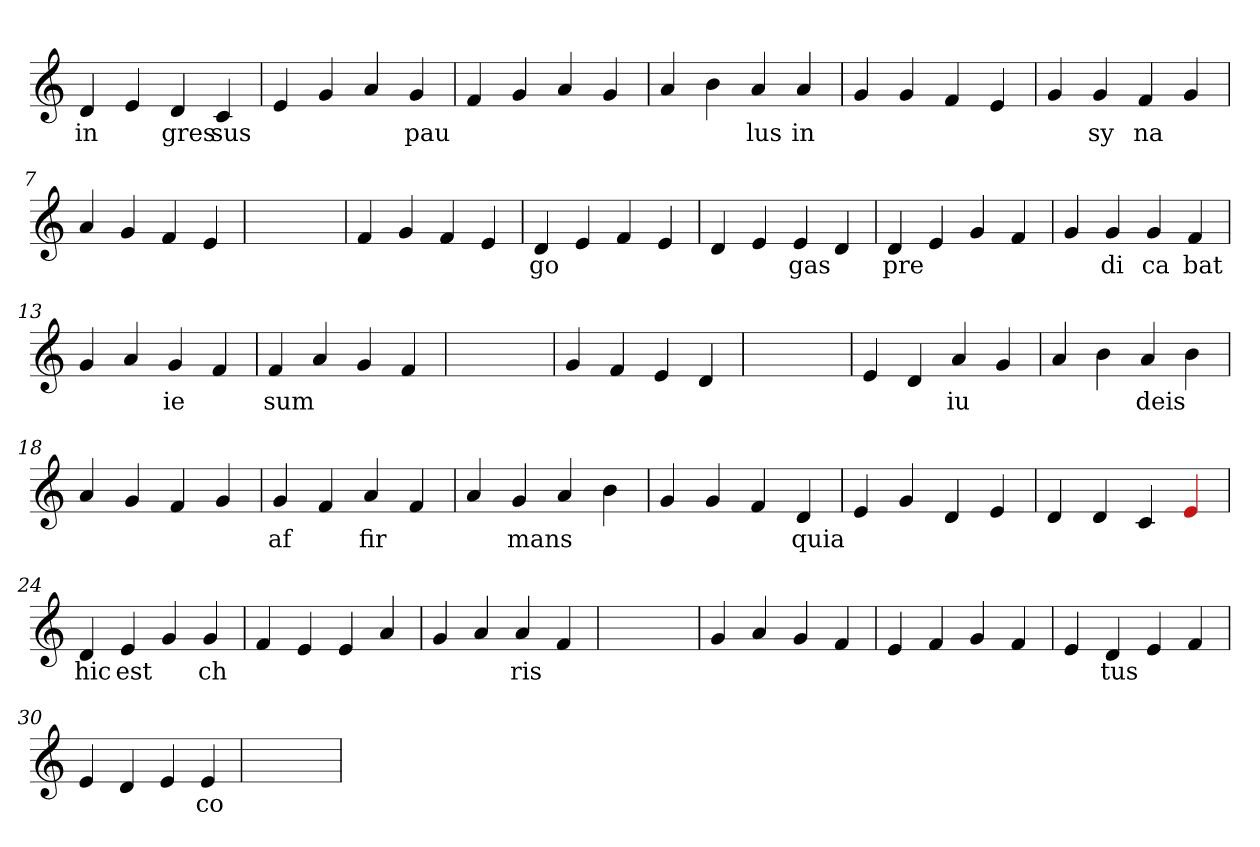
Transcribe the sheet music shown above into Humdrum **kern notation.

**kern	**text
*part1	*part1
*staff1	*staff1
*clefG2	*
=1	=1
4d	in
4e	.
4d	gres
4c	sus
=2	=2
4e	.
4g	.
4a	.
4g	pau
=3	=3
4f	.
4g	.
4a	.
4g	.
=4	=4
4a	.
4b	.
4a	lus
4a	in
=5	=5
4g	.
4g	.
4f	.
4e	.
=6	=6
4g	.
4g	sy
4f	na
4g	.
=7	=7
4a	.
4g	.
4f	.
4e	.
=8	=8
1ryy	.
=8	=8
4f	.
4g	.
4f	.
4e	.
=9	=9
4d	go
4e	.
4f	.
4e	.
=10	=10
4d	.
4e	.
4e	gas
4d	.
=11	=11
4d	pre
4e	.
4g	.
4f	.
=12	=12
4g	.
4g	di
4g	ca
4f	bat
=13	=13
4g	.
4a	.
4g	ie
4f	.
=14	=14
4f	sum
4a	.
4g	.
4f	.
=15	=15
1ryy	.
=15	=15
4g	.
4f	.
4e	.
4d	.
=16	=16
1ryy	.
=16	=16
4e	.
4d	.
4a	iu
4g	.
=17	=17
4a	.
4b	.
4a	deis
4b	.
=18	=18
4a	.
4g	.
4f	.
4g	.
=19	=19
4g	af
4f	.
4a	fir
4f	.
=20	=20
4a	.
4g	mans
4a	.
4b	.
=21	=21
4g	.
4g	.
4f	.
4d	quia
=22	=22
4e	.
4g	.
4d	.
4e	.
=23	=23
4d	.
4d	.
4c	.
4Re	.
=24	=24
4d	hic
4e	est
4g	.
4g	ch
=25	=25
4f	.
4e	.
4e	.
4a	.
=26	=26
4g	.
4a	.
4a	ris
4f	.
=27	=27
1ryy	.
=27	=27
4g	.
4a	.
4g	.
4f	.
=28	=28
4e	.
4f	.
4g	.
4f	.
=29	=29
4e	.
4d	tus
4e	.
4f	.
=30	=30
4e	.
4d	.
4e	.
4e	co
=31	=31
1ryy	.
=	=
*-	*-
